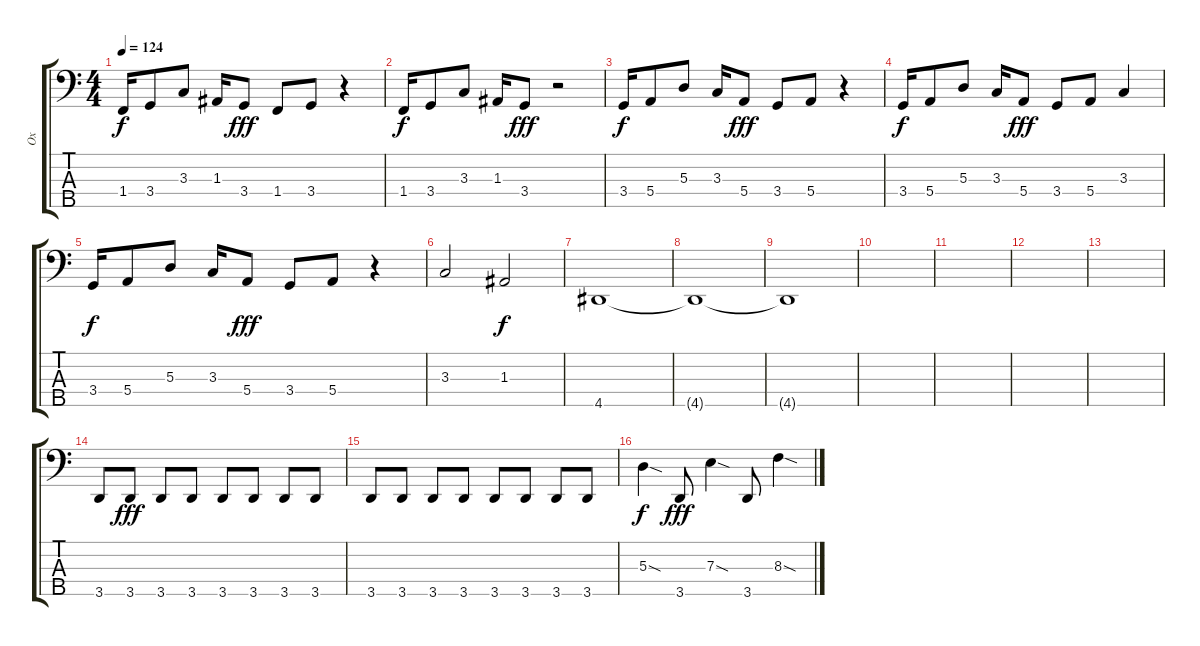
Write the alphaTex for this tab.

\track ("Ox" "Ox") {instrument electricbassfinger}
\staff {score tabs}
\tuning (G2 D2 A1 E1 B0) {hide}
\ts (4 4)
\tempo 124
\clef f4
\ks c
1.4.16{dy f} 3.4.8 3.3.8 1.3.16 3.4.8{dy fff} 1.4.8 3.4.8 r.4 |
1.4.16{dy f} 3.4.8 3.3.8 1.3.16 3.4.8{dy fff} r.2 |
3.4.16{dy f} 5.4.8 5.3.8 3.3.16 5.4.8{dy fff} 3.4.8 5.4.8 r.4 |
3.4.16{dy f} 5.4.8 5.3.8 3.3.16 5.4.8{dy fff} 3.4.8 5.4.8 3.3.4 |
3.4.16{dy f} 5.4.8 5.3.8 3.3.16 5.4.8{dy fff} 3.4.8 5.4.8 r.4 |
3.3.2 1.3.2{dy f} |
4.5.1{volume 0} |
4.5{t}.1 |
4.5{t}.1 |
|
|
|
|
3.5.8 3.5.8{dy fff volume 7} 3.5.8{volume 16} 3.5.8 3.5.8 3.5.8 3.5.8 3.5.8 |
3.5.8 3.5.8{volume 7} 3.5.8{volume 16} 3.5.8 3.5.8 3.5.8 3.5.8 3.5.8 |
5.3{sod}.4{dy f} 3.5.8{dy fff} 7.3{sod}.4 3.5.8 8.3{sod}.4
